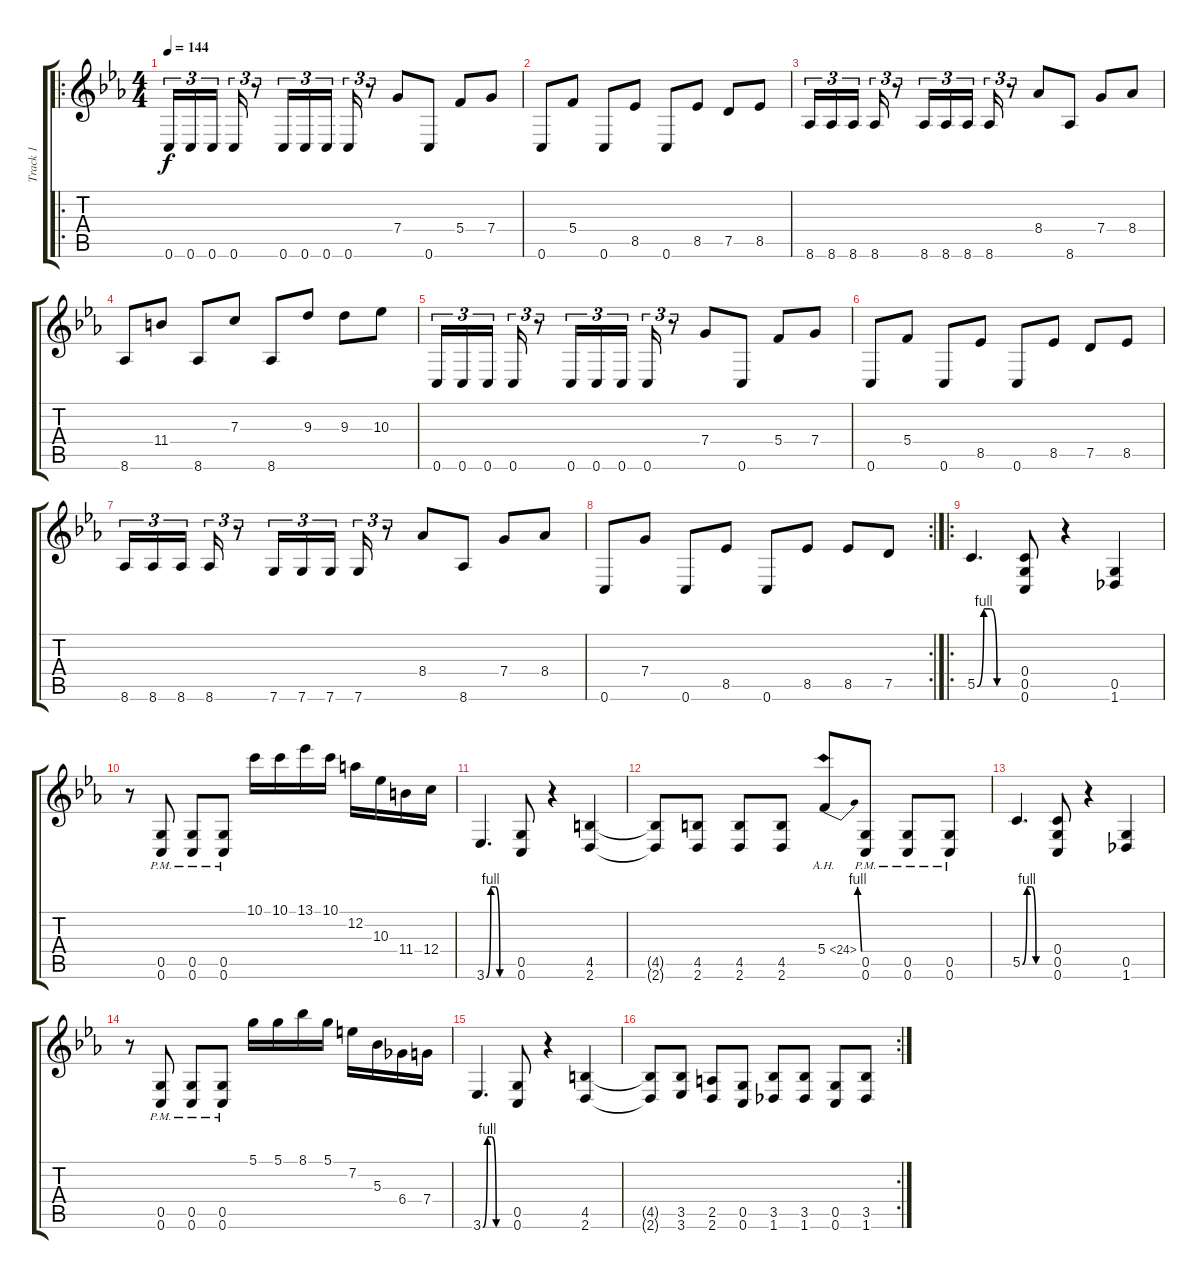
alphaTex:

\track ("Track 1" "Track 1") {instrument distortionguitar}
\staff {score tabs}
\tuning (D4 A3 F3 C3 G2 C2) {hide}
\ro
\ts (4 4)
\tempo 144
\clef g2
\ks cminor
0.6.16{tu (3 2) dy f} 0.6.16{tu (3 2)} 0.6.16{tu (3 2) beam splitsecondary} 0.6.16{tu (3 2)} r.8{tu (3 2)} 0.6.16{tu (3 2)} 0.6.16{tu (3 2)} 0.6.16{tu (3 2) beam splitsecondary} 0.6.16{tu (3 2)} r.8{tu (3 2)} 7.4.8 0.6.8 5.4.8 7.4.8 |
0.6.8 5.4.8 0.6.8 8.5.8 0.6.8 8.5.8 7.5.8 8.5.8 |
8.6.16{tu (3 2)} 8.6.16{tu (3 2)} 8.6.16{tu (3 2) beam splitsecondary} 8.6.16{tu (3 2)} r.8{tu (3 2)} 8.6.16{tu (3 2)} 8.6.16{tu (3 2)} 8.6.16{tu (3 2) beam splitsecondary} 8.6.16{tu (3 2)} r.8{tu (3 2)} 8.4.8 8.6.8 7.4.8 8.4.8 |
8.6.8 11.4.8 8.6.8 7.3.8 8.6.8 9.3.8 9.3.8 10.3.8 |
0.6.16{tu (3 2)} 0.6.16{tu (3 2)} 0.6.16{tu (3 2) beam splitsecondary} 0.6.16{tu (3 2)} r.8{tu (3 2)} 0.6.16{tu (3 2)} 0.6.16{tu (3 2)} 0.6.16{tu (3 2) beam splitsecondary} 0.6.16{tu (3 2)} r.8{tu (3 2)} 7.4.8 0.6.8 5.4.8 7.4.8 |
0.6.8 5.4.8 0.6.8 8.5.8 0.6.8 8.5.8 7.5.8 8.5.8 |
8.6.16{tu (3 2)} 8.6.16{tu (3 2)} 8.6.16{tu (3 2) beam splitsecondary} 8.6.16{tu (3 2)} r.8{tu (3 2)} 7.6.16{tu (3 2)} 7.6.16{tu (3 2)} 7.6.16{tu (3 2) beam splitsecondary} 7.6.16{tu (3 2)} r.8{tu (3 2)} 8.4.8 8.6.8 7.4.8 8.4.8 |
\rc 2
0.6.8 7.4.8 0.6.8 8.5.8 0.6.8 8.5.8 8.5.8 7.5.8 |
\ro
5.5{be (custom 0 0 10 4 20 4 30 0 60 0)}.4{d} (0.4 0.5 0.6).8 r.4 (0.5 1.6).4 |
r.8 (0.5{pm} 0.6{pm}).8 (0.5{pm} 0.6{pm}).8 (0.5{pm} 0.6{pm}).8 10.1.16 10.1.16 13.1.16 10.1.16 12.2.16 10.3.16 11.4.16 12.4.16 |
3.6{be (custom 0 0 10 4 20 4 30 0 60 0)}.4{d} (0.5 0.6).8 r.4 (4.5 2.6).4 |
(4.5{t} 2.6{t}).8 (4.5 2.6).8 (4.5 2.6).8 (4.5 2.6).8 5.4{be (bend 0 0 60 4) ah 19}.8 (0.5{pm} 0.6{pm}).8 (0.5{pm} 0.6{pm}).8 (0.5{pm} 0.6{pm}).8 |
5.5{be (custom 0 0 10 4 20 4 30 0 60 0)}.4{d} (0.4 0.5 0.6).8 r.4 (0.5 1.6).4 |
r.8 (0.5{pm} 0.6{pm}).8 (0.5{pm} 0.6{pm}).8 (0.5{pm} 0.6{pm}).8 5.1.16 5.1.16 8.1.16 5.1.16 7.2.16 5.3.16 6.4.16 7.4.16 |
3.6{be (custom 0 0 10 4 20 4 30 0 60 0)}.4{d} (0.5 0.6).8 r.4 (4.5 2.6).4 |
\rc 2
(4.5{t} 2.6{t}).8 (3.5 3.6).8 (2.5 2.6).8 (0.5 0.6).8 (3.5 1.6).8 (3.5 1.6).8 (0.5 0.6).8 (3.5 1.6).8
